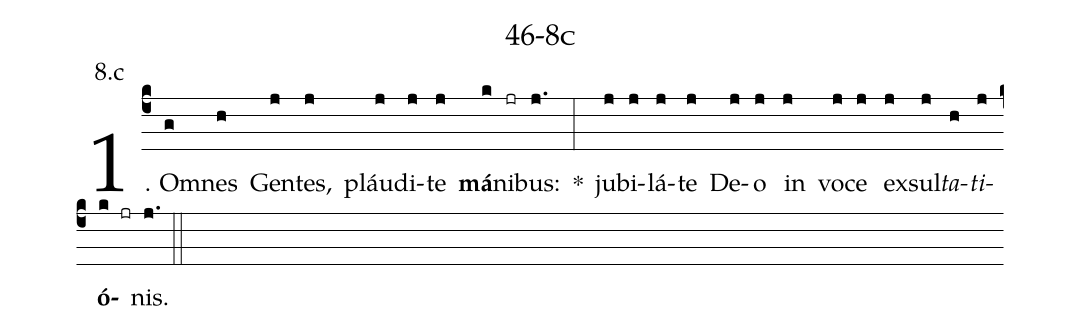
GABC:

name: 46-8c;
annotation: 8.c;
%%
(c4)1. Om(g)nes(h) Gen(j)tes,(j) pláu(j)di(j)te(j) <b>má</b>(k)ni(jr)bus:(j.) *(:) ju(j)bi(j)lá(j)te(j) De(j)o(j) in(j) vo(j)ce(j) ex(j)sul(j)<i>ta</i>(h)<i>ti</i>(j)<b>ó</b>(k jr)nis.(j.) (::)
